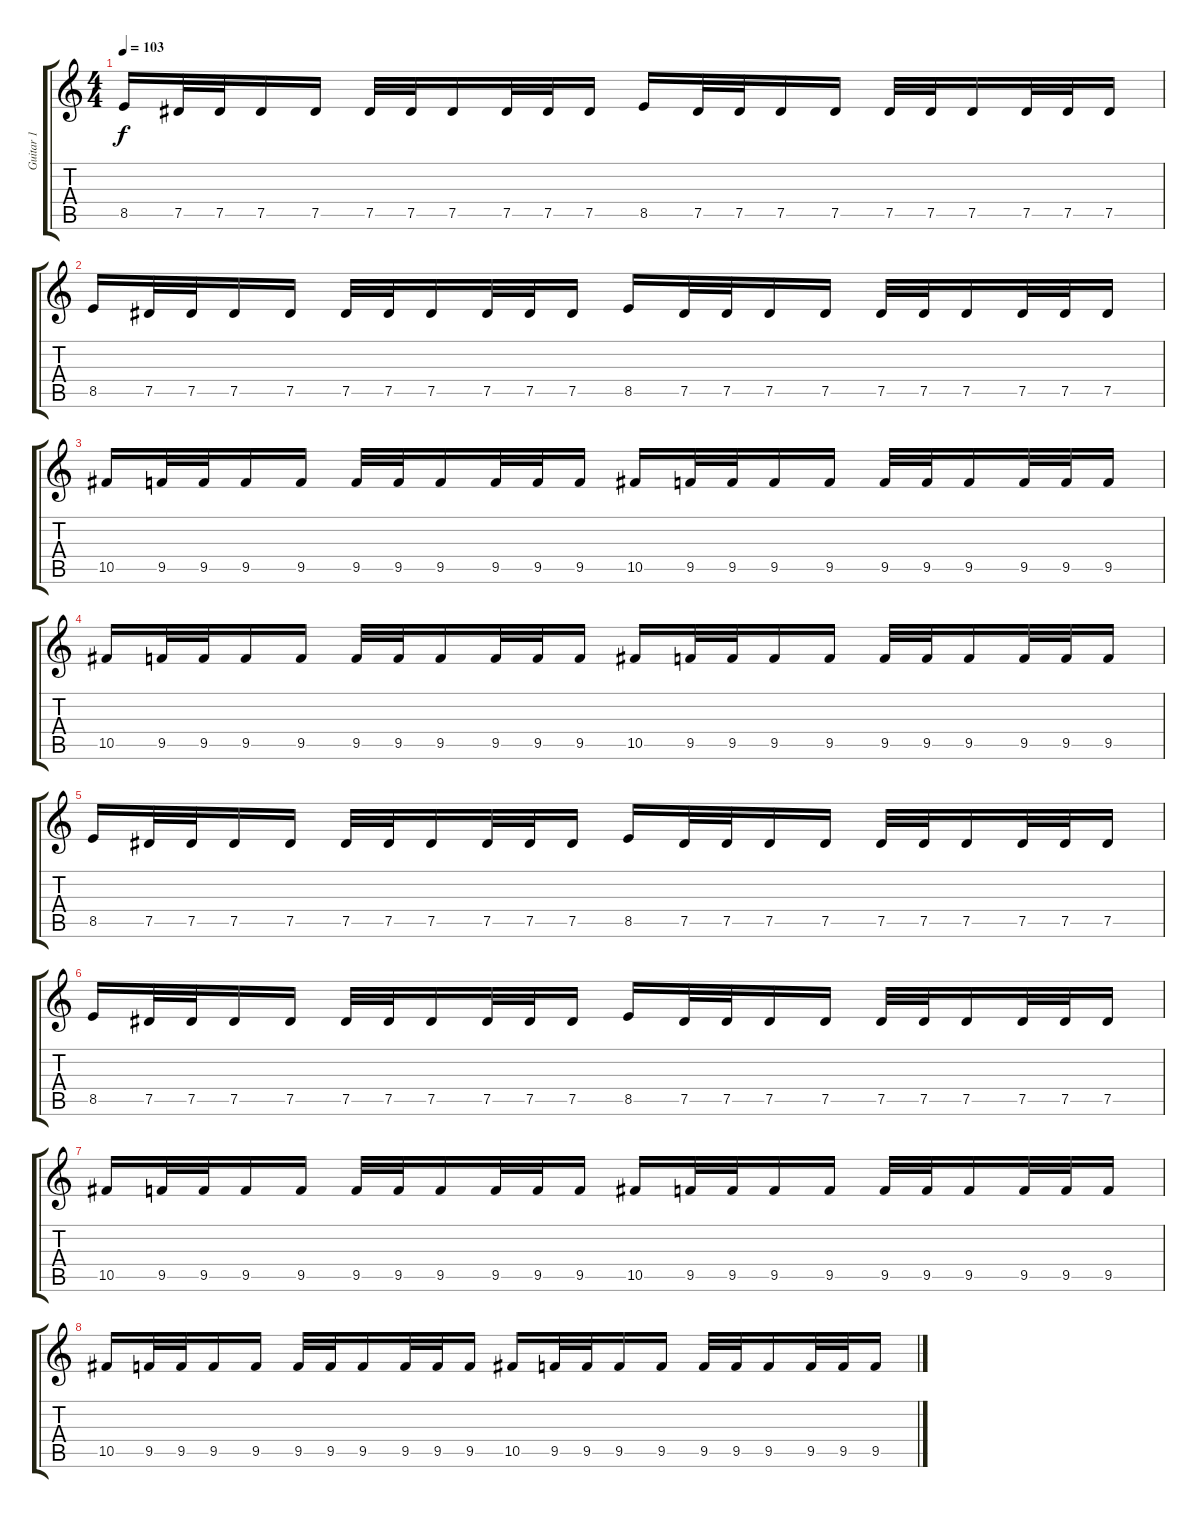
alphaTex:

\track ("Guitar 1" "Guitar 1") {instrument distortionguitar}
\staff {score tabs}
\tuning (Eb4 Bb3 Gb3 Db3 Ab2 Eb2) {hide}
\ts (4 4)
\tempo 103
\clef g2
\ks c
8.5.16{dy f} 7.5.32 7.5.32 7.5.16 7.5.16 7.5.32 7.5.32 7.5.16 7.5.32 7.5.32 7.5.16 8.5.16 7.5.32 7.5.32 7.5.16 7.5.16 7.5.32 7.5.32 7.5.16 7.5.32 7.5.32 7.5.16 |
8.5.16 7.5.32 7.5.32 7.5.16 7.5.16 7.5.32 7.5.32 7.5.16 7.5.32 7.5.32 7.5.16 8.5.16 7.5.32 7.5.32 7.5.16 7.5.16 7.5.32 7.5.32 7.5.16 7.5.32 7.5.32 7.5.16 |
10.5.16 9.5.32 9.5.32 9.5.16 9.5.16 9.5.32 9.5.32 9.5.16 9.5.32 9.5.32 9.5.16 10.5.16 9.5.32 9.5.32 9.5.16 9.5.16 9.5.32 9.5.32 9.5.16 9.5.32 9.5.32 9.5.16 |
10.5.16 9.5.32 9.5.32 9.5.16 9.5.16 9.5.32 9.5.32 9.5.16 9.5.32 9.5.32 9.5.16 10.5.16 9.5.32 9.5.32 9.5.16 9.5.16 9.5.32 9.5.32 9.5.16 9.5.32 9.5.32 9.5.16 |
8.5.16 7.5.32 7.5.32 7.5.16 7.5.16 7.5.32 7.5.32 7.5.16 7.5.32 7.5.32 7.5.16 8.5.16 7.5.32 7.5.32 7.5.16 7.5.16 7.5.32 7.5.32 7.5.16 7.5.32 7.5.32 7.5.16 |
8.5.16 7.5.32 7.5.32 7.5.16 7.5.16 7.5.32 7.5.32 7.5.16 7.5.32 7.5.32 7.5.16 8.5.16 7.5.32 7.5.32 7.5.16 7.5.16 7.5.32 7.5.32 7.5.16 7.5.32 7.5.32 7.5.16 |
10.5.16 9.5.32 9.5.32 9.5.16 9.5.16 9.5.32 9.5.32 9.5.16 9.5.32 9.5.32 9.5.16 10.5.16 9.5.32 9.5.32 9.5.16 9.5.16 9.5.32 9.5.32 9.5.16 9.5.32 9.5.32 9.5.16 |
10.5.16 9.5.32 9.5.32 9.5.16 9.5.16 9.5.32 9.5.32 9.5.16 9.5.32 9.5.32 9.5.16 10.5.16 9.5.32 9.5.32 9.5.16 9.5.16 9.5.32 9.5.32 9.5.16 9.5.32 9.5.32 9.5.16
